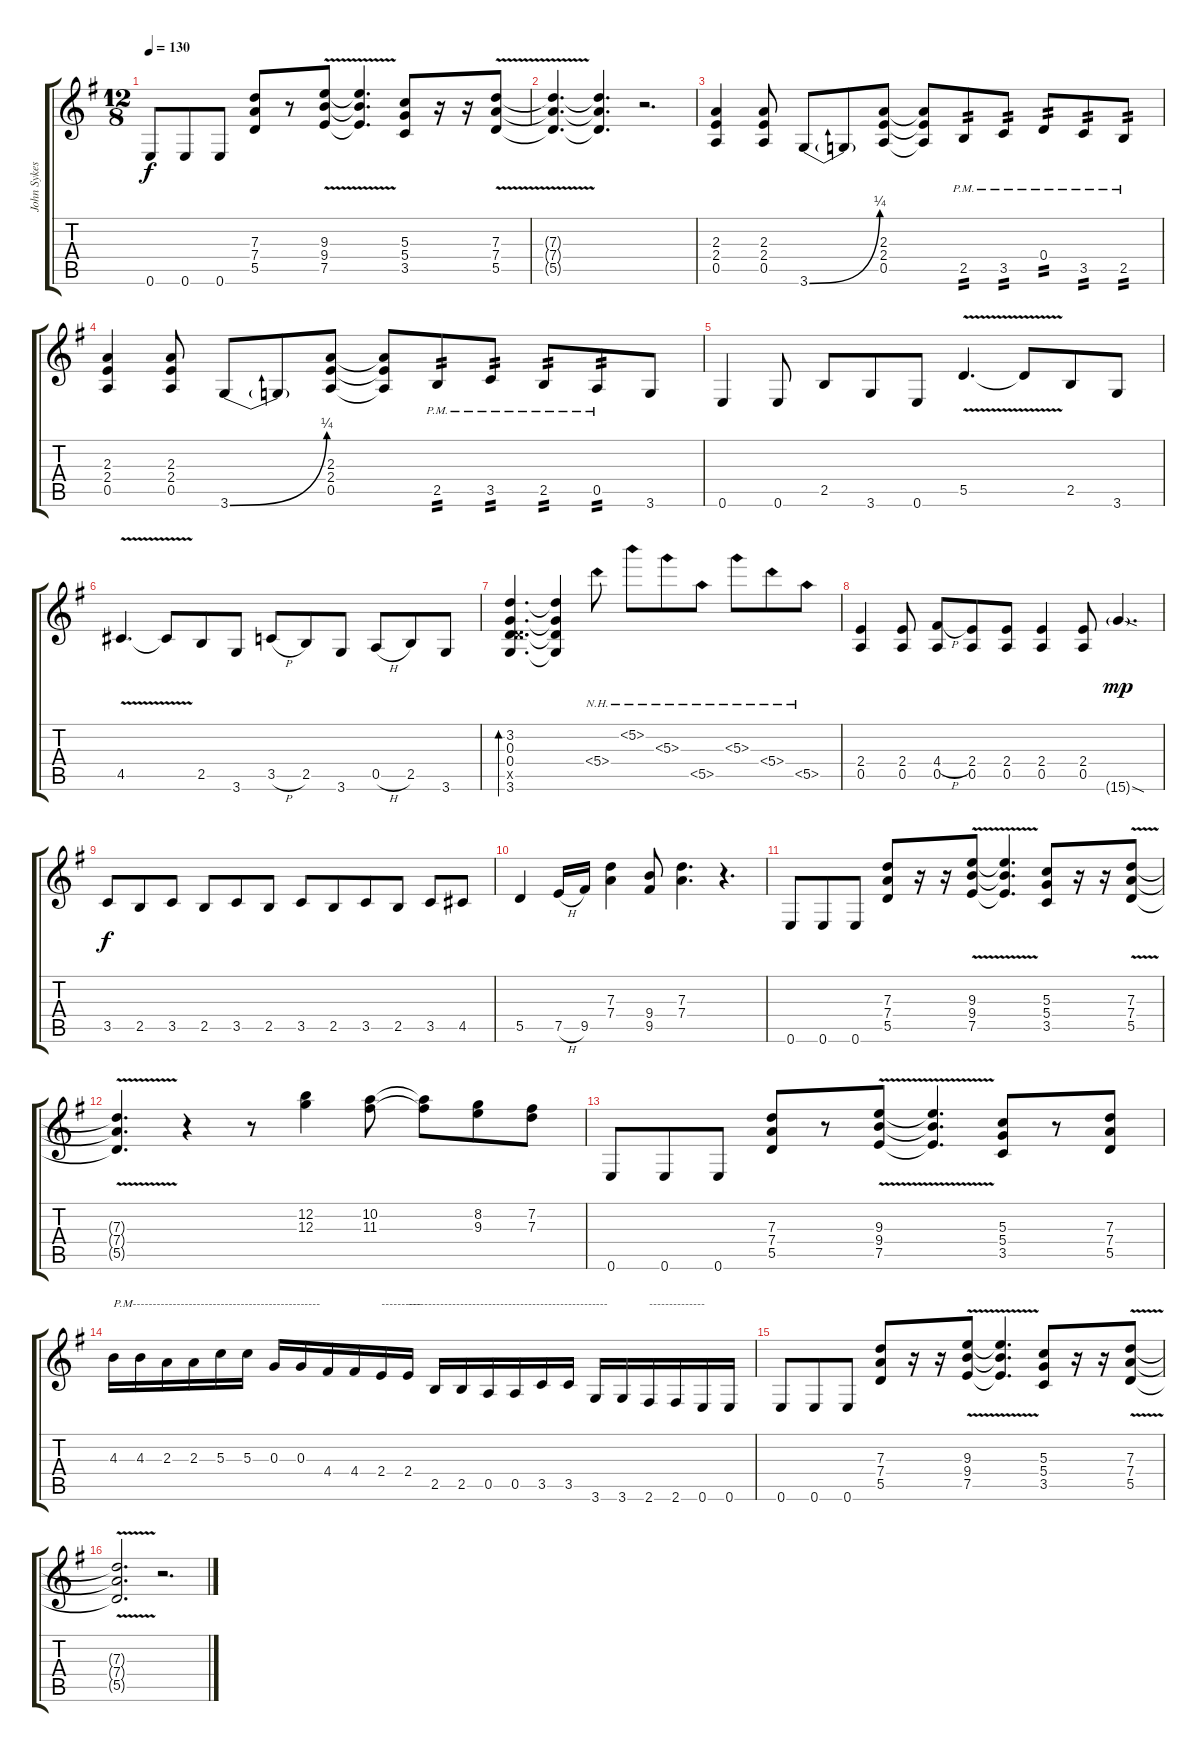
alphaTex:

\track ("John Sykes" "John Sykes") {instrument distortionguitar}
\staff {score tabs}
\tuning (E4 B3 G3 D3 A2 E2) {hide}
\ts (12 8)
\tempo 130
\clef g2
\ks g
0.6.8{dy f} 0.6.8 0.6.8 (7.3 7.4 5.5).8 r.8 (9.3{v} 9.4{v} 7.5).8 (9.3{t} 9.4{t} 7.5{t}).4{d} (5.3 5.4 3.5).8 r.16 r.16 (7.3{v} 7.4{v} 5.5).8 |
(7.3{t} 7.4{t} 5.5{t}).4{d} (7.3{t} 7.4{t} 5.5{t}).4{d} r.2{d} |
(2.3 2.4 0.5).4 (2.3 2.4 0.5).8 3.6{be (bend 0 0 60 1)}.8 3.6{t}.8 (2.3 2.4 0.5).8 (2.3{t} 2.4{t} 0.5{t}).8 2.5{pm}.8{tp 2} 3.5{pm}.8{tp 2} 0.4{pm}.8{tp 2} 3.5{pm}.8{tp 2} 2.5{pm}.8{tp 2} |
(2.3 2.4 0.5).4 (2.3 2.4 0.5).8 3.6{be (bend 0 0 60 1)}.8 3.6{t}.8 (2.3 2.4 0.5).8 (2.3{t} 2.4{t} 0.5{t}).8 2.5{pm}.8{tp 2} 3.5{pm}.8{tp 2} 2.5{pm}.8{tp 2} 0.5{pm}.8{tp 2} 3.6.8 |
0.6.4 0.6.8 2.5.8 3.6.8 0.6.8 5.5{v}.4{d} 5.5{t}.8 2.5.8 3.6.8 |
4.5{v}.4{d} 4.5{t}.8 2.5.8 3.6.8 3.5{h}.8 2.5.8 3.6.8 0.5{h}.8 2.5.8 3.6.8 |
(3.2 0.3 0.4 5.5{x} 3.6).4{d bd 30} (3.2{t} 0.3{t} 0.4{t} 3.6{t}).4 5.4{nh}.8 5.2{nh}.8 5.3{nh}.8 5.5{nh}.8 5.3{nh}.8 5.4{nh}.8 5.5{nh}.8 |
(2.4 0.5).4 (2.4 0.5).8 (4.4{h} 0.5).8 (2.4 0.5).8 (2.4 0.5).8 (2.4 0.5).4 (2.4 0.5).8 15.6{sod g}.4{d dy mp} |
3.5.8{dy f} 2.5.8 3.5.8 2.5.8 3.5.8 2.5.8 3.5.8 2.5.8 3.5.8{beam merge} 2.5.8{beam split} 3.5.8 4.5.8 |
5.5.4 7.5{h}.16 9.5.16 (7.3 7.4).4 (9.4 9.5).8 (7.3 7.4).4{d} r.4{d} |
0.6.8 0.6.8 0.6.8 (7.3 7.4 5.5).8 r.16 r.16 (9.3{v} 9.4{v} 7.5).8 (9.3{t} 9.4{t} 7.5{t}).4{d} (5.3 5.4 3.5).8 r.16 r.16 (7.3{v} 7.4{v} 5.5).8 |
(7.3{t} 7.4{t} 5.5{t}).4{d} r.4 r.8 (12.2 12.3).4 (10.2 11.3).8 (10.2{t} 11.3{t}).8 (8.2 9.3).8 (7.2 7.3).8 |
0.6.8 0.6.8 0.6.8 (7.3 7.4 5.5).8 r.8 (9.3{v} 9.4{v} 7.5).8 (9.3{t} 9.4{t} 7.5{t}).4{d} (5.3 5.4 3.5).8 r.8 (7.3 7.4 5.5).8 |
4.3.16{txt "P.M-----------------------------------------------"} 4.3.16 2.3.16 2.3.16 5.3.16 5.3.16 0.3.16 0.3.16 4.4.16 4.4.16 2.4.16{txt "----------"} 2.4.16{txt "--------------------------------------------------"} 2.5.16 2.5.16 0.5.16 0.5.16 3.5.16 3.5.16 3.6.16 3.6.16 2.6.16{txt "--------------"} 2.6.16 0.6.16 0.6.16 |
0.6.8 0.6.8 0.6.8 (7.3 7.4 5.5).8 r.16 r.16 (9.3{v} 9.4{v} 7.5).8 (9.3{t} 9.4{t} 7.5{t}).4{d} (5.3 5.4 3.5).8 r.16 r.16 (7.3{v} 7.4{v} 5.5).8 |
(7.3{t} 7.4{t} 5.5{t}).2{d} r.2{d}
